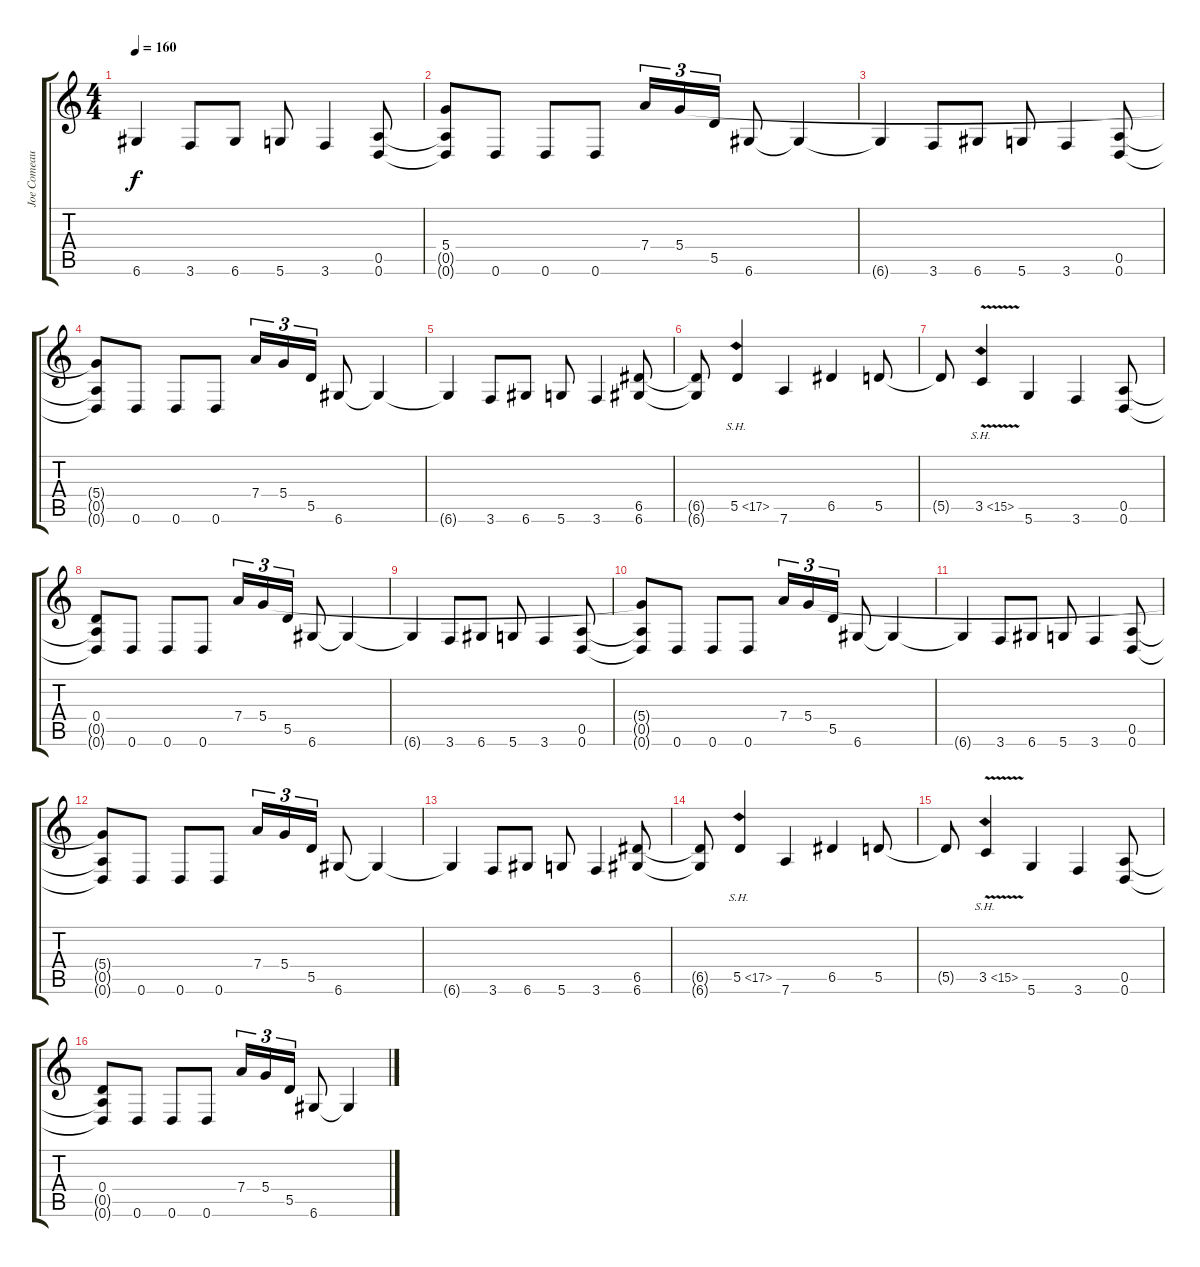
\track ("Joe Comeau" "Joe Comeau") {instrument distortionguitar}
\staff {score tabs}
\tuning (E4 B3 G3 D3 A2 D2) {hide}
\ts (4 4)
\tempo 160
\clef g2
\ks c
6.6{t}.4{dy f} 3.6.8 6.6.8 5.6.8 3.6.4 (0.5 0.6).8 |
(5.4{t} 0.5{t} 0.6{t}).8 0.6.8 0.6.8 0.6.8 7.4.16{tu (3 2)} 5.4.16{tu (3 2)} 5.5.16{tu (3 2)} 6.6.8 6.6{t}.4 |
6.6{t}.4 3.6.8 6.6.8 5.6.8 3.6.4 (0.5 0.6).8 |
(5.4{t} 0.5{t} 0.6{t}).8 0.6.8 0.6.8 0.6.8 7.4.16{tu (3 2)} 5.4.16{tu (3 2)} 5.5.16{tu (3 2)} 6.6.8 6.6{t}.4 |
6.6{t}.4 3.6.8 6.6.8 5.6.8 3.6.4 (6.5 6.6).8 |
(6.5{t} 6.6{t}).8 5.5{sh 12}.4 7.6.4 6.5.4 5.5.8 |
5.5{t}.8 3.5{sh 12 v}.4 5.6.4 3.6.4 (0.5 0.6).8 |
(0.4 0.5{t} 0.6{t}).8 0.6.8 0.6.8 0.6.8 7.4.16{tu (3 2)} 5.4.16{tu (3 2)} 5.5.16{tu (3 2)} 6.6.8 6.6{t}.4 |
6.6{t}.4 3.6.8 6.6.8 5.6.8 3.6.4 (0.5 0.6).8 |
(5.4{t} 0.5{t} 0.6{t}).8 0.6.8 0.6.8 0.6.8 7.4.16{tu (3 2)} 5.4.16{tu (3 2)} 5.5.16{tu (3 2)} 6.6.8 6.6{t}.4 |
6.6{t}.4 3.6.8 6.6.8 5.6.8 3.6.4 (0.5 0.6).8 |
(5.4{t} 0.5{t} 0.6{t}).8 0.6.8 0.6.8 0.6.8 7.4.16{tu (3 2)} 5.4.16{tu (3 2)} 5.5.16{tu (3 2)} 6.6.8 6.6{t}.4 |
6.6{t}.4 3.6.8 6.6.8 5.6.8 3.6.4 (6.5 6.6).8 |
(6.5{t} 6.6{t}).8 5.5{sh 12}.4 7.6.4 6.5.4 5.5.8 |
5.5{t}.8 3.5{sh 12 v}.4 5.6.4 3.6.4 (0.5 0.6).8 |
(0.4 0.5{t} 0.6{t}).8 0.6.8 0.6.8 0.6.8 7.4.16{tu (3 2)} 5.4.16{tu (3 2)} 5.5.16{tu (3 2)} 6.6.8 6.6{t}.4
